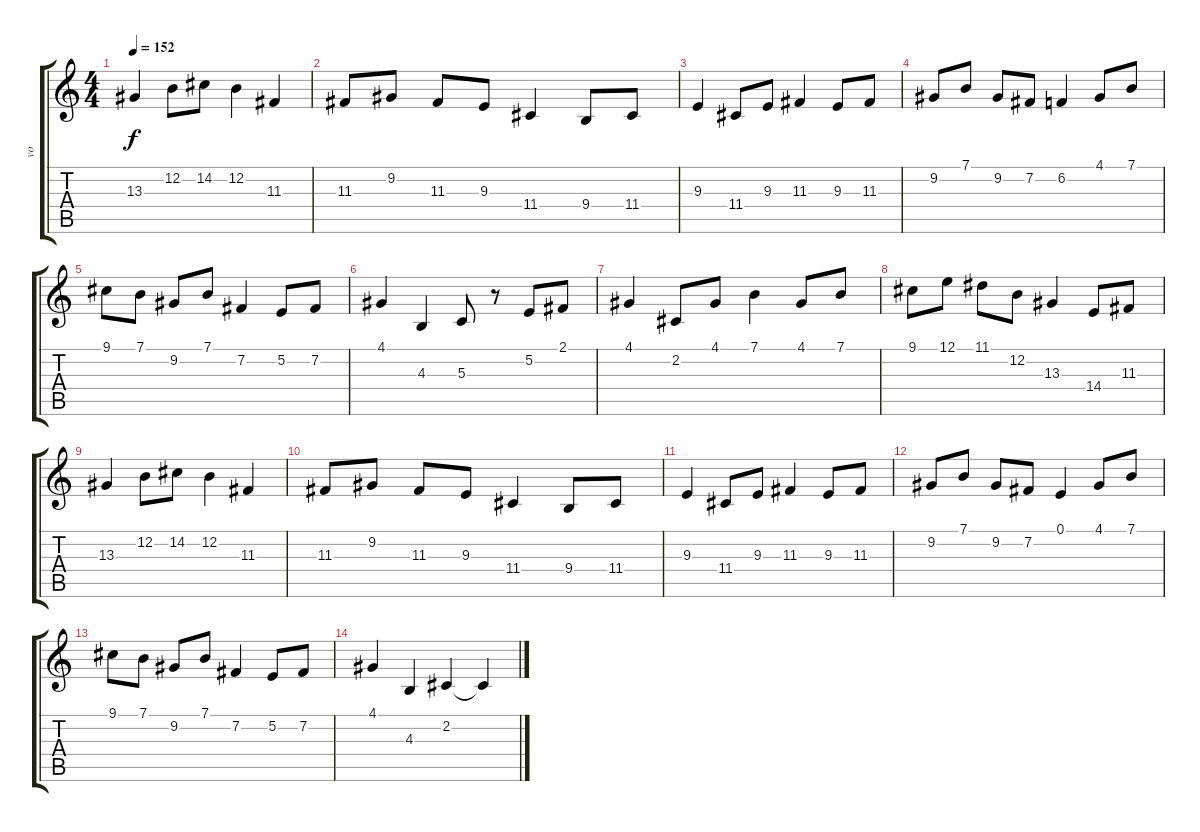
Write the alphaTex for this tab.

\track ("vo" "vo") {instrument lead1square}
\staff {score tabs}
\tuning (E4 B3 G3 D3 A2 E2) {hide}
\ts (4 4)
\tempo 152
\clef g2
\ks c
13.3.4{dy f} 12.2.8 14.2.8 12.2.4 11.3.4 |
11.3.8 9.2.8 11.3.8 9.3.8 11.4.4 9.4.8 11.4.8 |
9.3.4 11.4.8 9.3.8 11.3.4 9.3.8 11.3.8 |
9.2.8 7.1.8 9.2.8 7.2.8 6.2.4 4.1.8 7.1.8 |
9.1.8 7.1.8 9.2.8 7.1.8 7.2.4 5.2.8 7.2.8 |
4.1.4 4.3.4 5.3.8 r.8 5.2.8 2.1.8 |
4.1.4 2.2.8 4.1.8 7.1.4 4.1.8 7.1.8 |
9.1.8 12.1.8 11.1.8 12.2.8 13.3.4 14.4.8 11.3.8 |
13.3.4 12.2.8 14.2.8 12.2.4 11.3.4 |
11.3.8 9.2.8 11.3.8 9.3.8 11.4.4 9.4.8 11.4.8 |
9.3.4 11.4.8 9.3.8 11.3.4 9.3.8 11.3.8 |
9.2.8 7.1.8 9.2.8 7.2.8 0.1.4 4.1.8 7.1.8 |
9.1.8 7.1.8 9.2.8 7.1.8 7.2.4 5.2.8 7.2.8 |
4.1.4 4.3.4 2.2.4 2.2{t}.4
